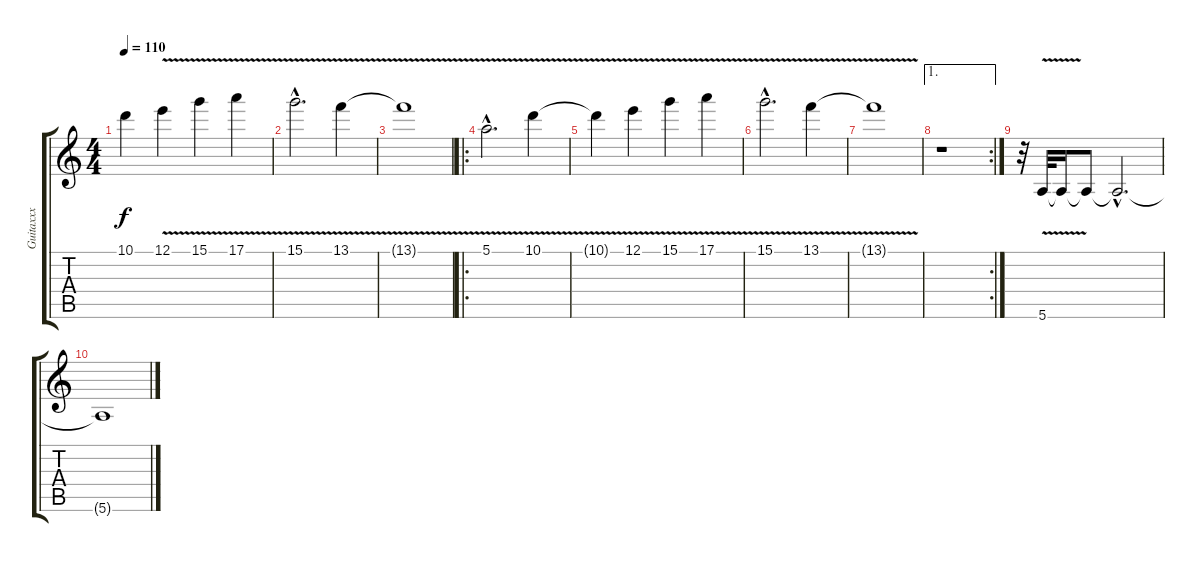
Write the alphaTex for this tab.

\track ("Guitaxxx" "Guitaxxx") {instrument overdrivenguitar}
\staff {score tabs}
\tuning (E4 B3 G3 D3 A2 E2) {hide}
\ts (4 4)
\tempo 110
\clef g2
\ks c
10.1{t}.4{dy f} 12.1{v}.4 15.1{v}.4 17.1{v}.4 |
15.1{v hac}.2{d} 13.1{v}.4 |
13.1{t}.1 |
\ro
5.1{v hac}.2{d} 10.1{v}.4 |
10.1{t}.4 12.1{v}.4 15.1{v}.4 17.1{v}.4 |
15.1{v hac}.2{d} 13.1{v}.4 |
13.1{t}.1 |
\ae 1
\rc 2
r.1 |
r.32 5.6{v}.32 5.6{t}.16 5.6{t}.8 5.6{hac t}.2{d} |
5.6{t}.1
